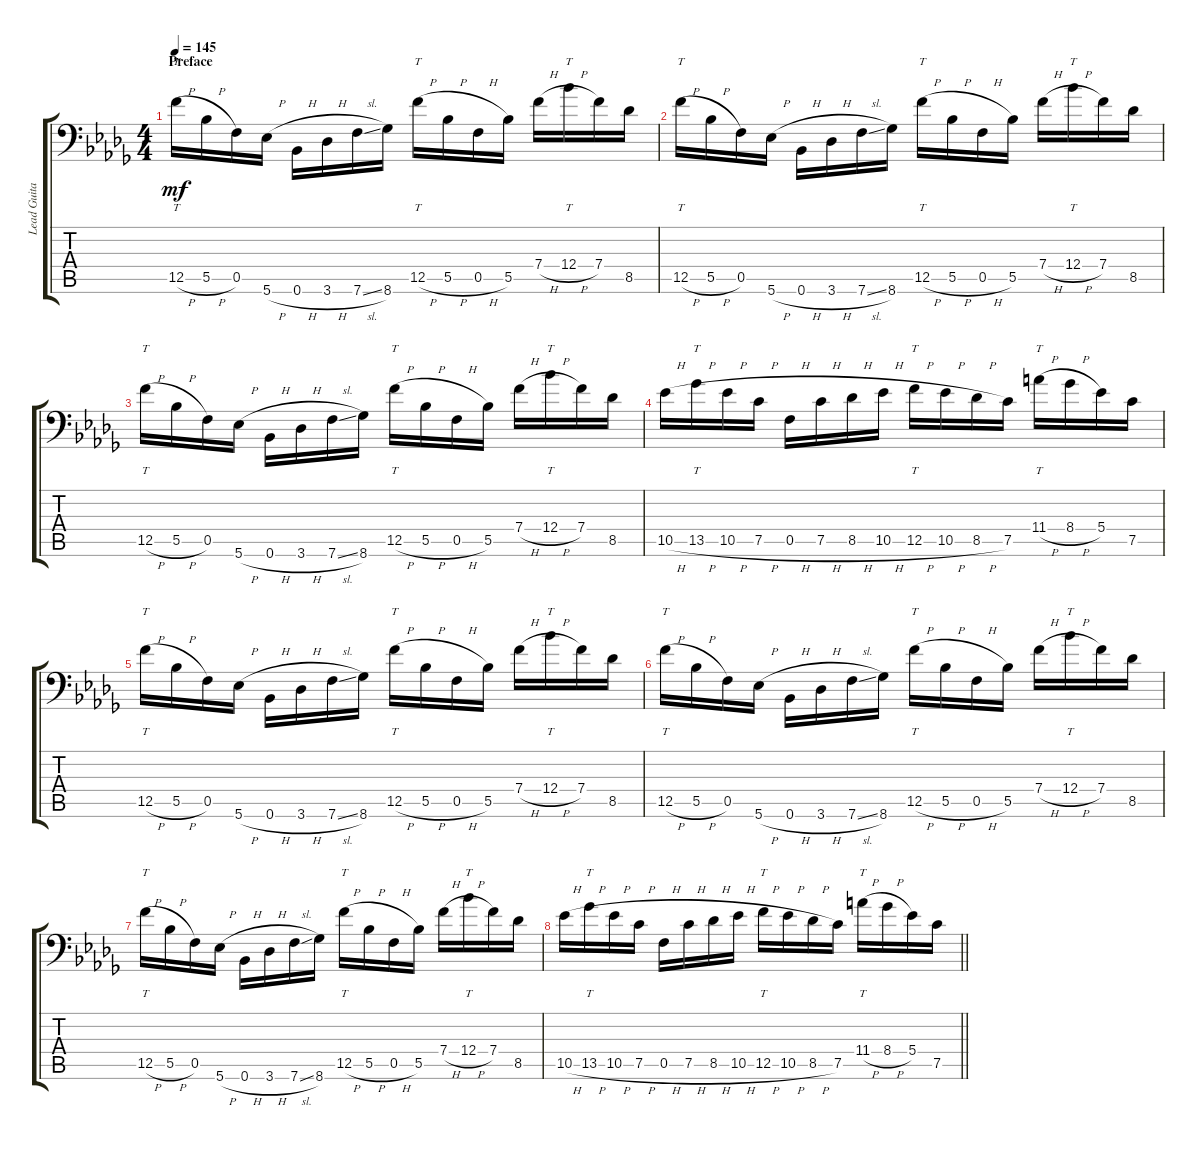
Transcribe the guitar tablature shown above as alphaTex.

\track ("Lead Guitar" "Lead Guita") {instrument distortionguitar}
\staff {score tabs}
\tuning (C4 G3 Eb3 Bb2 F2 Bb1) {hide}
\ts (4 4)
\section ("" "Preface")
\tempo 145
\clef f4
\ks bbminor
12.5{h}.16{tt dy mf instrument distortionguitar} 5.5{h}.16 0.5.16 5.6{h}.16 0.6{h}.16 3.6{h}.16 7.6{sl}.16 8.6.16 12.5{h}.16{tt} 5.5{h}.16 0.5{h}.16 5.5.16 7.4{h}.16 12.4{h}.16{tt} 7.4.16 8.5.16 |
12.5{h}.16{tt} 5.5{h}.16 0.5.16 5.6{h}.16 0.6{h}.16 3.6{h}.16 7.6{sl}.16 8.6.16 12.5{h}.16{tt} 5.5{h}.16 0.5{h}.16 5.5.16 7.4{h}.16 12.4{h}.16{tt} 7.4.16 8.5.16 |
12.5{h}.16{tt} 5.5{h}.16 0.5.16 5.6{h}.16 0.6{h}.16 3.6{h}.16 7.6{sl}.16 8.6.16 12.5{h}.16{tt} 5.5{h}.16 0.5{h}.16 5.5.16 7.4{h}.16 12.4{h}.16{tt} 7.4.16 8.5.16 |
10.5{h}.16 13.5{h}.16{tt} 10.5{h}.16 7.5{h}.16 0.5{h}.16 7.5{h}.16 8.5{h}.16 10.5{h}.16 12.5{h}.16{tt} 10.5{h}.16 8.5{h}.16 7.5.16 11.4{h}.16{tt} 8.4{h}.16 5.4.16 7.5.16 |
12.5{h}.16{tt} 5.5{h}.16 0.5.16 5.6{h}.16 0.6{h}.16 3.6{h}.16 7.6{sl}.16 8.6.16 12.5{h}.16{tt} 5.5{h}.16 0.5{h}.16 5.5.16 7.4{h}.16 12.4{h}.16{tt} 7.4.16 8.5.16 |
12.5{h}.16{tt} 5.5{h}.16 0.5.16 5.6{h}.16 0.6{h}.16 3.6{h}.16 7.6{sl}.16 8.6.16 12.5{h}.16{tt} 5.5{h}.16 0.5{h}.16 5.5.16 7.4{h}.16 12.4{h}.16{tt} 7.4.16 8.5.16 |
12.5{h}.16{tt} 5.5{h}.16 0.5.16 5.6{h}.16 0.6{h}.16 3.6{h}.16 7.6{sl}.16 8.6.16 12.5{h}.16{tt} 5.5{h}.16 0.5{h}.16 5.5.16 7.4{h}.16 12.4{h}.16{tt} 7.4.16 8.5.16 |
\barLineRight lightlight
10.5{h}.16 13.5{h}.16{tt} 10.5{h}.16 7.5{h}.16 0.5{h}.16 7.5{h}.16 8.5{h}.16 10.5{h}.16 12.5{h}.16{tt} 10.5{h}.16 8.5{h}.16 7.5.16 11.4{h}.16{tt} 8.4{h}.16 5.4.16 7.5.16
